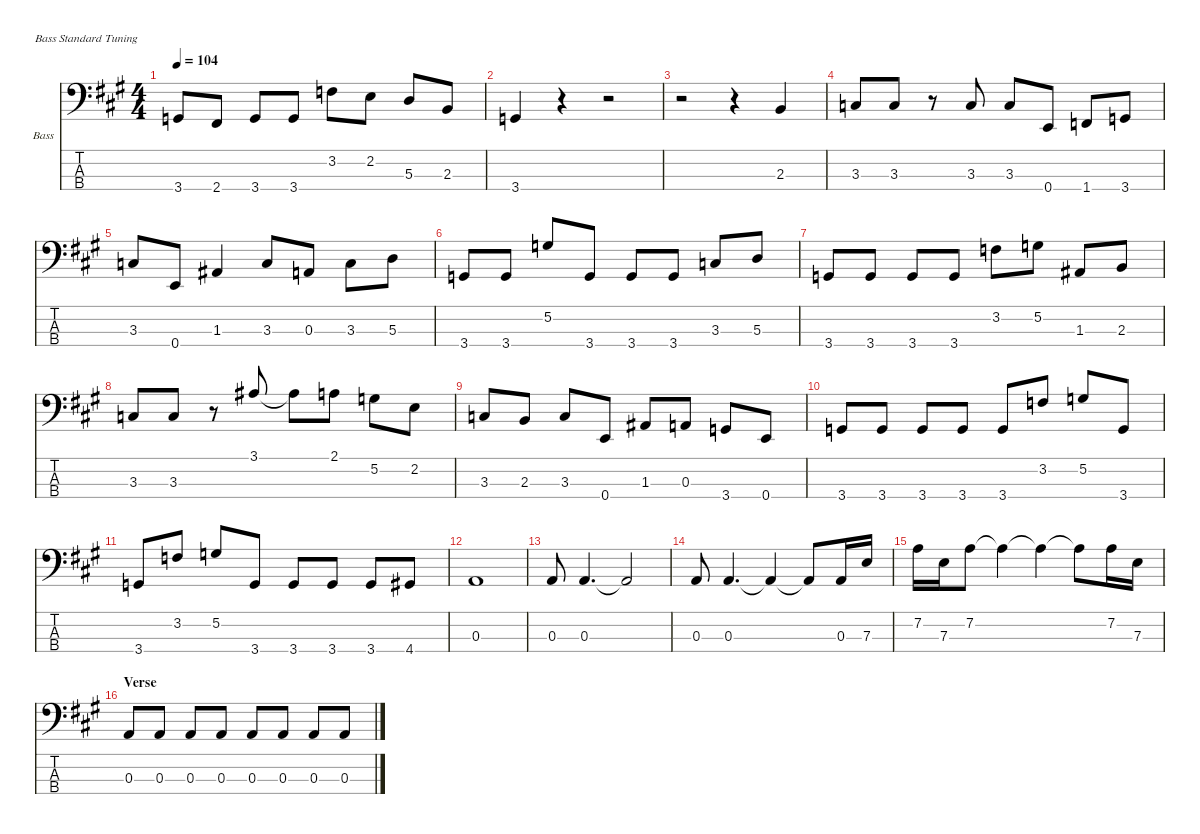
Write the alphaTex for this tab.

\defaultSystemsLayout 1
\hideDynamics
\bracketExtendMode nobrackets
\firstSystemTrackNameOrientation horizontal
\otherSystemsTrackNameOrientation horizontal
\track ("Electric Bass" "Bass") {instrument electricbassfinger}
\staff {score tabs}
\tuning (G2 D2 A1 E1)
\ts (4 4)
\tempo 104
\clef f4
\ks a
3.4{acc forcenatural}.8{dy f beam Up} 2.4{acc #}.8{beam Up} 3.4{acc forcenatural}.8{beam Up} 3.4{acc forcenatural}.8{beam Up} 3.2{acc forcenatural}.8{beam Down} 2.2{acc forcenatural}.8{beam Down} 5.3{acc forcenatural}.8{beam Up} 2.3{acc forcenatural}.8{beam Up} |
3.4{acc forcenatural}.4{beam Up} r.4{beam Up} r.2{beam Up} |
r.2{beam Down} r.4{beam Down} 2.3{acc forcenatural}.4{beam Up} |
3.3{acc forcenatural}.8{beam Up} 3.3{acc forcenatural}.8{beam Up} r.8{beam Up} 3.3{acc forcenatural}.8{beam Up} 3.3{acc forcenatural}.8{beam Up} 0.4{acc forcenatural}.8{beam Up} 1.4{acc forcenatural}.8{beam Up} 3.4{acc forcenatural}.8{beam Up} |
3.3{acc forcenatural}.8{beam Up} 0.4{acc forcenatural}.8{beam Up} 1.3{acc #}.4{beam Up} 3.3{acc forcenatural}.8{beam Up} 0.3{acc forcenatural}.8{beam Up} 3.3{acc forcenatural}.8{beam Down} 5.3{acc forcenatural}.8{beam Down} |
3.4{acc forcenatural}.8{beam Up} 3.4{acc forcenatural}.8{beam Up} 5.2{acc forcenatural}.8{beam Up} 3.4{acc forcenatural}.8{beam Up} 3.4{acc forcenatural}.8{beam Up} 3.4{acc forcenatural}.8{beam Up} 3.3{acc forcenatural}.8{beam Up} 5.3{acc forcenatural}.8{beam Up} |
3.4{acc forcenatural}.8{beam Up} 3.4{acc forcenatural}.8{beam Up} 3.4{acc forcenatural}.8{beam Up} 3.4{acc forcenatural}.8{beam Up} 3.2{acc forcenatural}.8{beam Down} 5.2{acc forcenatural}.8{beam Down} 1.3{acc #}.8{beam Up} 2.3{acc forcenatural}.8{beam Up} |
3.3{acc forcenatural}.8{beam Up} 3.3{acc forcenatural}.8{beam Up} r.8{beam Up} 3.1{acc #}.8{beam Down} 3.1{t acc #}.8{beam Down} 2.1{acc forcenatural}.8{beam Down} 5.2{acc forcenatural}.8{beam Down} 2.2{acc forcenatural}.8{beam Down} |
3.3{acc forcenatural}.8{beam Up} 2.3{acc forcenatural}.8{beam Up} 3.3{acc forcenatural}.8{beam Up} 0.4{acc forcenatural}.8{beam Up} 1.3{acc #}.8{beam Up} 0.3{acc forcenatural}.8{beam Up} 3.4{acc forcenatural}.8{beam Up} 0.4{acc forcenatural}.8{beam Up} |
3.4{acc forcenatural}.8{beam Up} 3.4{acc forcenatural}.8{beam Up} 3.4{acc forcenatural}.8{beam Up} 3.4{acc forcenatural}.8{beam Up} 3.4{acc forcenatural}.8{beam Up} 3.2{acc forcenatural}.8{beam Up} 5.2{acc forcenatural}.8{beam Up} 3.4{acc forcenatural}.8{beam Up} |
3.4{acc forcenatural}.8{beam Up} 3.2{acc forcenatural}.8{beam Up} 5.2{acc forcenatural}.8{beam Up} 3.4{acc forcenatural}.8{beam Up} 3.4{acc forcenatural}.8{beam Up} 3.4{acc forcenatural}.8{beam Up} 3.4{acc forcenatural}.8{beam Up} 4.4{acc #}.8{beam Up} |
0.3{acc forcenatural}.1{beam Up} |
0.3{acc forcenatural}.8{beam Up} 0.3{acc forcenatural}.4{d beam Up} 0.3{t acc forcenatural}.2{beam Up} |
0.3{acc forcenatural}.8{beam Up} 0.3{acc forcenatural}.4{d beam Up} 0.3{t acc forcenatural}.4{beam Up} 0.3{t acc forcenatural}.8{beam Up} 0.3{acc forcenatural}.16{beam Up} 7.3{acc forcenatural}.16{beam Up} |
7.2{acc forcenatural}.16{beam Down} 7.3{acc forcenatural}.16{beam Down} 7.2{acc forcenatural}.8{beam Down} 7.2{t acc forcenatural}.4{beam Down} 7.2{t acc forcenatural}.4{beam Down} 7.2{t acc forcenatural}.8{beam Down} 7.2{acc forcenatural}.16{beam Down} 7.3{acc forcenatural}.16{beam Down} |
\section ("" "Verse")
0.3{acc forcenatural}.8{beam Up} 0.3{acc forcenatural}.8{beam Up} 0.3{acc forcenatural}.8{beam Up} 0.3{acc forcenatural}.8{beam Up} 0.3{acc forcenatural}.8{beam Up} 0.3{acc forcenatural}.8{beam Up} 0.3{acc forcenatural}.8{beam Up} 0.3{acc forcenatural}.8{beam Up}
